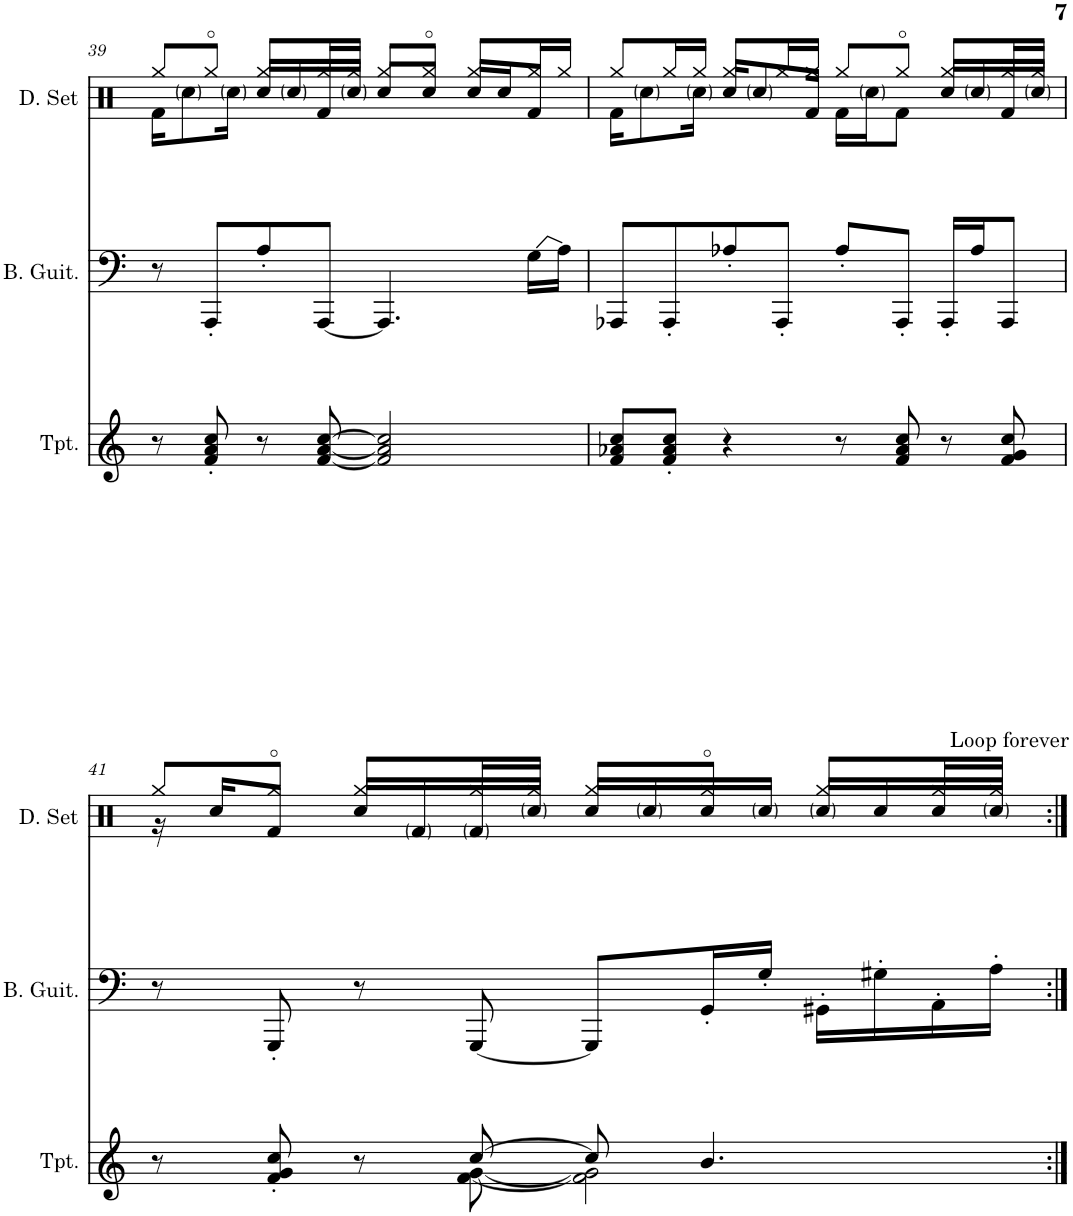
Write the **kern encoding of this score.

**kern	**kern	**kern
*part3	*part2	*part1
*staff3	*staff2	*staff1
*I"Trumpet	*I"Bass Guitar	*I"Drumset
*I'Tpt.	*I'B. Guit.	*I'D. Set
!!LO:PB:g=z
*clefG2	*clefF4	*clefX
*Trd1c2	*	*
*k[]	*k[]	*k[]
*M4/4	*M4/4	*M4/4
*met(c)	*met(c)	*met(c)
=39	=39	=39
*	*	*^
8r	8r	8Rgg/L	16Rf\KL
.	.	.	8Rcc\
8f/' 8a/' 8cc/'	8AAA'/L	8Rgg/J	.
.	.	.	16Rcc\Jk
8r	8A'/	8Rgg/L	16Rcc/LL
.	.	.	16Rcc/
[8f/ [8a/ [8cc/	[8AAA/J	16Rgg/L	16Rf/
.	.	16Rgg/JJ	16Rcc/JJ
2f/] 2a/] 2cc/]	4.AAA/]	8Rgg/L	8Rcc/L
.	.	8Rgg/J	8Rcc/J
.	.	8Rgg/L	16Rcc/LL
.	.	.	16Rcc/J
.	16G\LL	16Rgg/L	8Rf/J
.	16A\JJ	16Rgg/JJ	.
=40	=40	=40	=40
8f/ 8a-X/ 8cc/L	8AAA-X/L	8Rgg/L	16Rf\KL
.	.	.	8Rcc\
8f/' 8a-/' 8cc/'J	8AAA-'/	16Rgg/L	.
.	.	16Rgg/JJ	16Rcc\Jk
4r	8A-X'/	8Rgg/L	16Rcc/KL
.	.	.	8Rcc/
.	8AAA-'/J	16Rgg/L	.
.	.	16Rgg/JJ	16Rf/Jk
8r	8A-'/L	8Rgg/L	16Rf\LL
.	.	.	16Rcc\J
8f/ 8a-/ 8cc/	8AAA-'/J	8Rgg/J	8Rf\J
8r	16AAA-'/LL	8Rgg/L	16Rcc/LL
.	16A-/J	.	16Rcc/
8f/ 8g/ 8cc/	8AAA-/J	16Rgg/L	16Rf/
.	.	16Rgg/JJ	16Rcc/JJ
!!LO:LB:g=z	!!
=41	=41	=41	=41
*^	*	*	*
8r	4.ryy	8r	8Rgg/L	16r
.	.	.	.	16Rcc/KL
8f/' 8g/' 8cc/'	.	8GGG'/	8Rgg/J	8Rf/J
8r	.	8r	8Rgg/L	16Rcc/LL
.	.	.	.	16Rf/
[8cc/	[8f\ [8g\	[8GGG/	16Rgg/L	16Rf/
.	.	.	16Rgg/JJ	16Rcc/JJ
8cc/]	2f\] 2g\]	8GGG/L]	8Rgg/L	16Rcc/LL
.	.	.	.	16Rcc/
4.b/	.	16GG'/L	8Rgg/J	16Rcc/
.	.	16G'/JJ	.	16Rcc/JJ
.	.	16GG#X'\LL	8Rgg/L	16Rcc/LL
.	.	16G#X'\	.	16Rcc/
!	!	!	!LO:TX:a:t=Loop forever	!
.	.	16AA'\	16Rgg/L	16Rcc/
.	.	16A'\JJ	16Rgg/JJ	16Rcc/JJ
*v	*v	*	*v	*v
=:|!	=:|!	=:|!
*-	*-	*-
